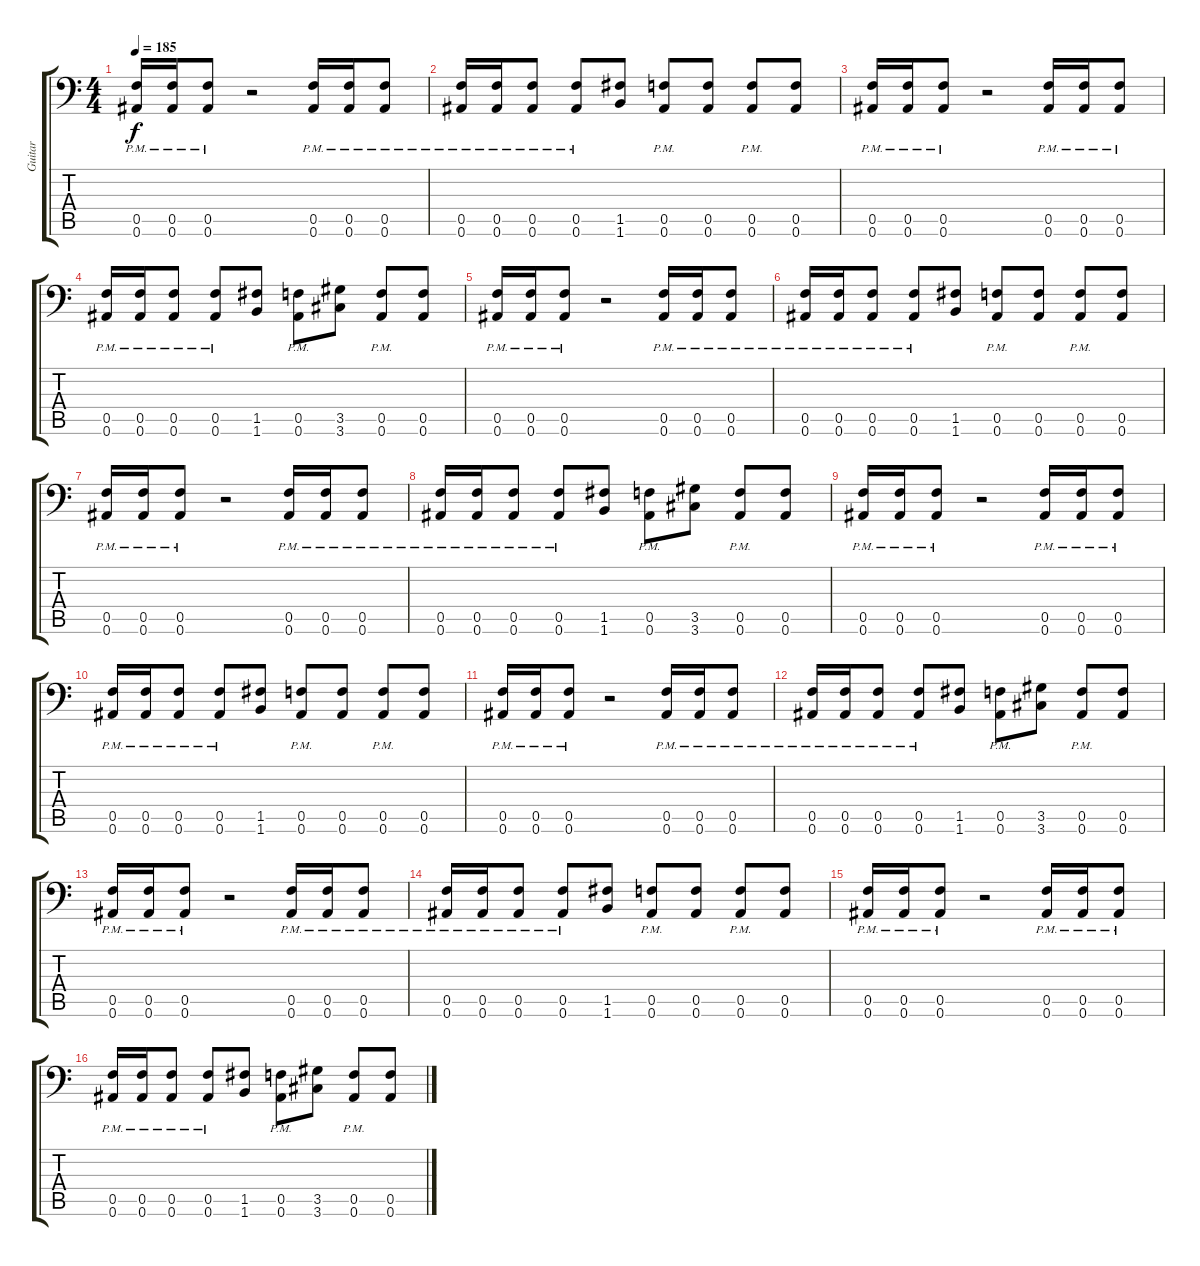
\track ("Guitar" "Guitar") {instrument distortionguitar}
\staff {score tabs}
\tuning (C4 G3 Eb3 Bb2 F2 Bb1) {hide}
\ts (4 4)
\tempo 185
\clef f4
\ks c
(0.5{pm} 0.6{pm}).16{dy f} (0.5{pm} 0.6{pm}).16 (0.5{pm} 0.6{pm}).8 r.2 (0.5{pm} 0.6{pm}).16 (0.5{pm} 0.6{pm}).16 (0.5{pm} 0.6{pm}).8 |
(0.5{pm} 0.6{pm}).16 (0.5{pm} 0.6{pm}).16 (0.5{pm} 0.6{pm}).8 (0.5{pm} 0.6{pm}).8 (1.5 1.6).8 (0.5{pm} 0.6{pm}).8 (0.5 0.6).8 (0.5{pm} 0.6{pm}).8 (0.5 0.6).8 |
(0.5{pm} 0.6{pm}).16 (0.5{pm} 0.6{pm}).16 (0.5{pm} 0.6{pm}).8 r.2 (0.5{pm} 0.6{pm}).16 (0.5{pm} 0.6{pm}).16 (0.5{pm} 0.6{pm}).8 |
(0.5{pm} 0.6{pm}).16 (0.5{pm} 0.6{pm}).16 (0.5{pm} 0.6{pm}).8 (0.5{pm} 0.6{pm}).8 (1.5 1.6).8 (0.5{pm} 0.6{pm}).8 (3.5 3.6).8 (0.5{pm} 0.6{pm}).8 (0.5 0.6).8 |
(0.5{pm} 0.6{pm}).16 (0.5{pm} 0.6{pm}).16 (0.5{pm} 0.6{pm}).8 r.2 (0.5{pm} 0.6{pm}).16 (0.5{pm} 0.6{pm}).16 (0.5{pm} 0.6{pm}).8 |
(0.5{pm} 0.6{pm}).16 (0.5{pm} 0.6{pm}).16 (0.5{pm} 0.6{pm}).8 (0.5{pm} 0.6{pm}).8 (1.5 1.6).8 (0.5{pm} 0.6{pm}).8 (0.5 0.6).8 (0.5{pm} 0.6{pm}).8 (0.5 0.6).8 |
(0.5{pm} 0.6{pm}).16 (0.5{pm} 0.6{pm}).16 (0.5{pm} 0.6{pm}).8 r.2 (0.5{pm} 0.6{pm}).16 (0.5{pm} 0.6{pm}).16 (0.5{pm} 0.6{pm}).8 |
(0.5{pm} 0.6{pm}).16 (0.5{pm} 0.6{pm}).16 (0.5{pm} 0.6{pm}).8 (0.5{pm} 0.6{pm}).8 (1.5 1.6).8 (0.5{pm} 0.6{pm}).8 (3.5 3.6).8 (0.5{pm} 0.6{pm}).8 (0.5 0.6).8 |
(0.5{pm} 0.6{pm}).16 (0.5{pm} 0.6{pm}).16 (0.5{pm} 0.6{pm}).8 r.2 (0.5{pm} 0.6{pm}).16 (0.5{pm} 0.6{pm}).16 (0.5{pm} 0.6{pm}).8 |
(0.5{pm} 0.6{pm}).16 (0.5{pm} 0.6{pm}).16 (0.5{pm} 0.6{pm}).8 (0.5{pm} 0.6{pm}).8 (1.5 1.6).8 (0.5{pm} 0.6{pm}).8 (0.5 0.6).8 (0.5{pm} 0.6{pm}).8 (0.5 0.6).8 |
(0.5{pm} 0.6{pm}).16 (0.5{pm} 0.6{pm}).16 (0.5{pm} 0.6{pm}).8 r.2 (0.5{pm} 0.6{pm}).16 (0.5{pm} 0.6{pm}).16 (0.5{pm} 0.6{pm}).8 |
(0.5{pm} 0.6{pm}).16 (0.5{pm} 0.6{pm}).16 (0.5{pm} 0.6{pm}).8 (0.5{pm} 0.6{pm}).8 (1.5 1.6).8 (0.5{pm} 0.6{pm}).8 (3.5 3.6).8 (0.5{pm} 0.6{pm}).8 (0.5 0.6).8 |
(0.5{pm} 0.6{pm}).16 (0.5{pm} 0.6{pm}).16 (0.5{pm} 0.6{pm}).8 r.2 (0.5{pm} 0.6{pm}).16 (0.5{pm} 0.6{pm}).16 (0.5{pm} 0.6{pm}).8 |
(0.5{pm} 0.6{pm}).16 (0.5{pm} 0.6{pm}).16 (0.5{pm} 0.6{pm}).8 (0.5{pm} 0.6{pm}).8 (1.5 1.6).8 (0.5{pm} 0.6{pm}).8 (0.5 0.6).8 (0.5{pm} 0.6{pm}).8 (0.5 0.6).8 |
(0.5{pm} 0.6{pm}).16 (0.5{pm} 0.6{pm}).16 (0.5{pm} 0.6{pm}).8 r.2 (0.5{pm} 0.6{pm}).16 (0.5{pm} 0.6{pm}).16 (0.5{pm} 0.6{pm}).8 |
(0.5{pm} 0.6{pm}).16 (0.5{pm} 0.6{pm}).16 (0.5{pm} 0.6{pm}).8 (0.5{pm} 0.6{pm}).8 (1.5 1.6).8 (0.5{pm} 0.6{pm}).8 (3.5 3.6).8 (0.5{pm} 0.6{pm}).8 (0.5 0.6).8
